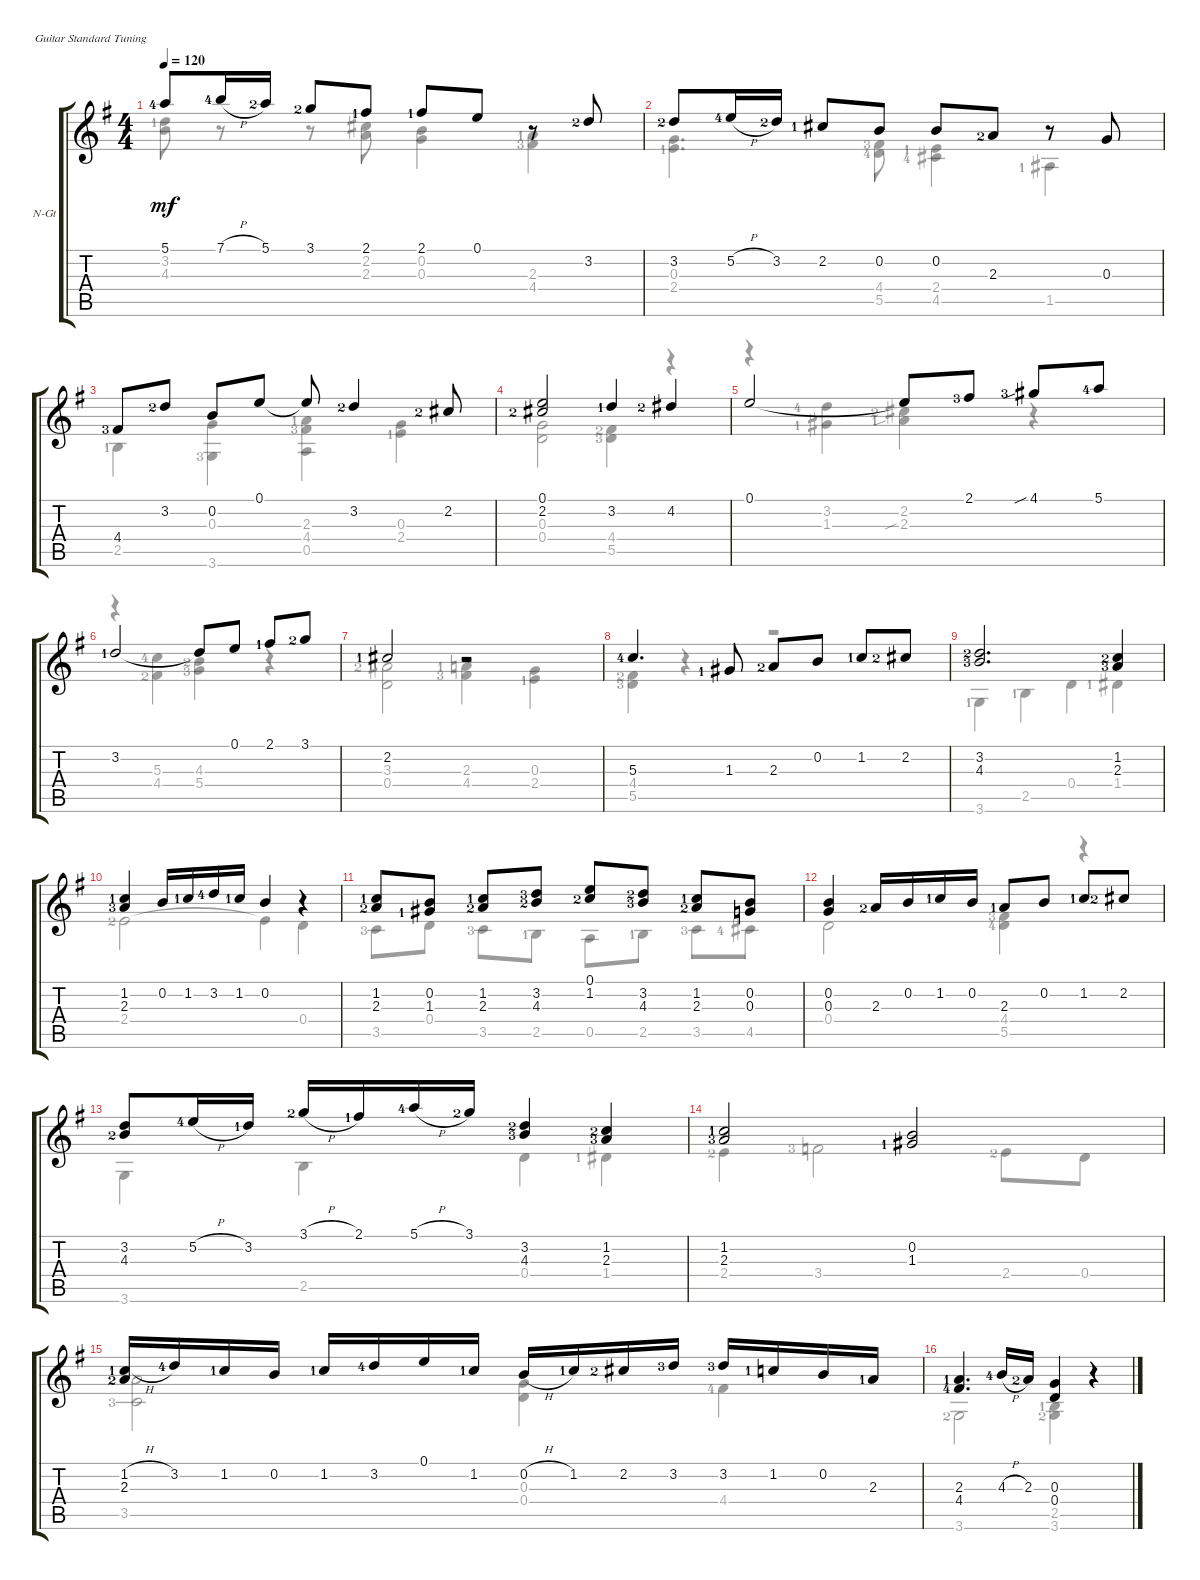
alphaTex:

\defaultSystemsLayout 4
\bracketExtendMode groupsimilarinstruments
\firstSystemTrackNameOrientation horizontal
\otherSystemsTrackNameOrientation horizontal
\track ("Nylon Guitar" "N-Gt") {instrument acousticguitarsteel}
\staff {score tabs}
\tuning (E4 B3 G3 D3 A2 E2)
\voice
\ts (4 4)
\tempo 120
\clef g2
\ks g
5.1{lf 5}.8{dy mf} 7.1{h lf 5}.16 5.1{lf 3}.16 3.1{lf 3}.8 2.1{lf 2}.8 2.1{lf 2}.8 0.1.8 r.8 3.2{lf 3}.8 |
3.2{lf 3}.8 5.2{h lf 5}.16 3.2{lf 3}.16 2.2{lf 2}.8 0.2.8 0.2.8 2.3{lf 3}.8 r.8 0.3.8 |
4.4{lf 4}.8 3.2{lf 3}.8 0.2.8 0.1.8 0.1{t}.8 3.2{lf 3}.4 2.2{lf 3}.8 |
(0.1 2.2{lf 3}).2 3.2{lf 2}.4 4.2{lf 3}.4 |
0.1.2 0.1{t}.8 2.1{lf 4}.8 4.1{sib lf 4}.8 5.1{lf 5}.8 |
3.2{lf 2}.2 3.2{t}.8 0.1.8 2.1{lf 2}.8 3.1{lf 3}.8 |
2.2{lf 2}.2 r.2 |
5.3{lf 5}.4{d} 1.3{lf 2}.8 2.3{lf 3}.8 0.2.8 1.2{lf 2}.8 2.2{lf 3}.8 |
(3.2{lf 3} 4.3{lf 4}).2{d} (2.3{lf 4} 1.2{lf 3}).4 |
(1.2{lf 2} 2.3{lf 4}).4 0.2.16 1.2{lf 2}.16 3.2{lf 5}.16 1.2{lf 2}.16 0.2.4 r.4 |
(1.2{lf 2} 2.3{lf 3}).8 (1.3{lf 2} 0.2).8 (1.2{lf 2} 2.3{lf 3}).8 (4.3{lf 3} 3.2{lf 4}).8 (1.2{lf 3} 0.1).8 (3.2{lf 3} 4.3{lf 4}).8 (2.3{lf 3} 1.2{lf 2}).8 (0.2 0.3).8 |
(0.3 0.2).4 2.3{lf 3}.16 0.2.16 1.2{lf 2}.16 0.2.16 2.3{lf 2}.8 0.2.8 1.2{lf 2}.8 2.2{lf 3}.8 |
(3.2 4.3{lf 3}).8 5.2{h lf 5}.16 3.2{lf 2}.16 3.1{h lf 3}.16 2.1{lf 2}.16 5.1{h lf 5}.16 3.1{lf 3}.16 (3.2{lf 3} 4.3{lf 4}).4 (2.3{lf 4} 1.2{lf 3}).4 |
(1.2{lf 2} 2.3{lf 4}).2 (1.3{lf 2} 0.2).2 |
(1.2{h lf 2} 2.3{lf 3}).16 3.2{lf 5}.16 1.2{lf 2}.16 0.2.16 1.2{lf 2}.16 3.2{lf 5}.16 0.1.16 1.2{lf 2}.16 0.2{h}.16 1.2{lf 2}.16 2.2{lf 3}.16 3.2{lf 4}.16 3.2{lf 4}.16 1.2{lf 2}.16 0.2.16 2.3{lf 2}.16 |
(2.3{lf 2} 4.4{lf 5}).4{d} 4.3{h lf 5}.16 2.3{lf 3}.16 (0.3 0.4).4 r.4
\voice
\clef g2
\ottava regular
\simile none
\ks g
(4.3 3.2{lf 2}).8{dy mf} r.8 r.8 (2.2 2.3).8 (0.3 0.2).4 (2.3{lf 2} 4.4{lf 4}).4 |
(0.3 2.4{lf 2}).4{d} (4.4{lf 4} 5.5{lf 5}).8 (4.5{lf 5} 2.4{lf 2}).4 1.5{lf 2}.4 |
2.5{lf 2}.4 (3.6{lf 4} 0.3).4 (4.4{lf 4} 0.5 2.3{lf 2}).4 (0.3 2.4{lf 2}).4 |
(0.4 0.3).2 (4.4{lf 3} 5.5{lf 4}).4 r.4 |
r.4 (1.3{lf 2} 3.2{lf 5}).4 (2.2{lf 3} 2.3{sib lf 2}).4 r.4 |
r.4 (5.3{lf 5} 4.4{lf 3}).4 (5.4{lf 4} 4.3{lf 3}).4 r.4 |
(3.3{lf 3} 0.4).2 (4.4{lf 4} 2.3{lf 2}).4 (0.3 2.4{lf 2}).4 |
(4.4{lf 3} 5.5{lf 4}).4 r.4 r.2 |
3.6{lf 2}.4 2.5{lf 2}.4 0.4.4 1.4{lf 2}.4 |
2.4{lf 3}.2 2.4{t}.4 0.4.4 |
3.5{lf 4}.8 0.4.8 3.5{lf 4}.8 2.5{lf 2}.8 0.5.8 2.5{lf 2}.8 3.5{lf 4}.8 4.5{lf 5}.8 |
0.4.2 (4.4{lf 4} 5.5{lf 5}).4 r.4 |
3.6.4 2.5.4 0.4.4 1.4{lf 2}.4 |
2.4{lf 3}.4 3.4{lf 4}.2 2.4{lf 3}.8 0.4.8 |
(3.5{lf 4} 2.3{lf 3}).2 (0.4 0.3).4 4.4{lf 5}.4 |
3.6{lf 3}.2 (3.6{lf 3} 2.5{lf 2}).4 r.4
